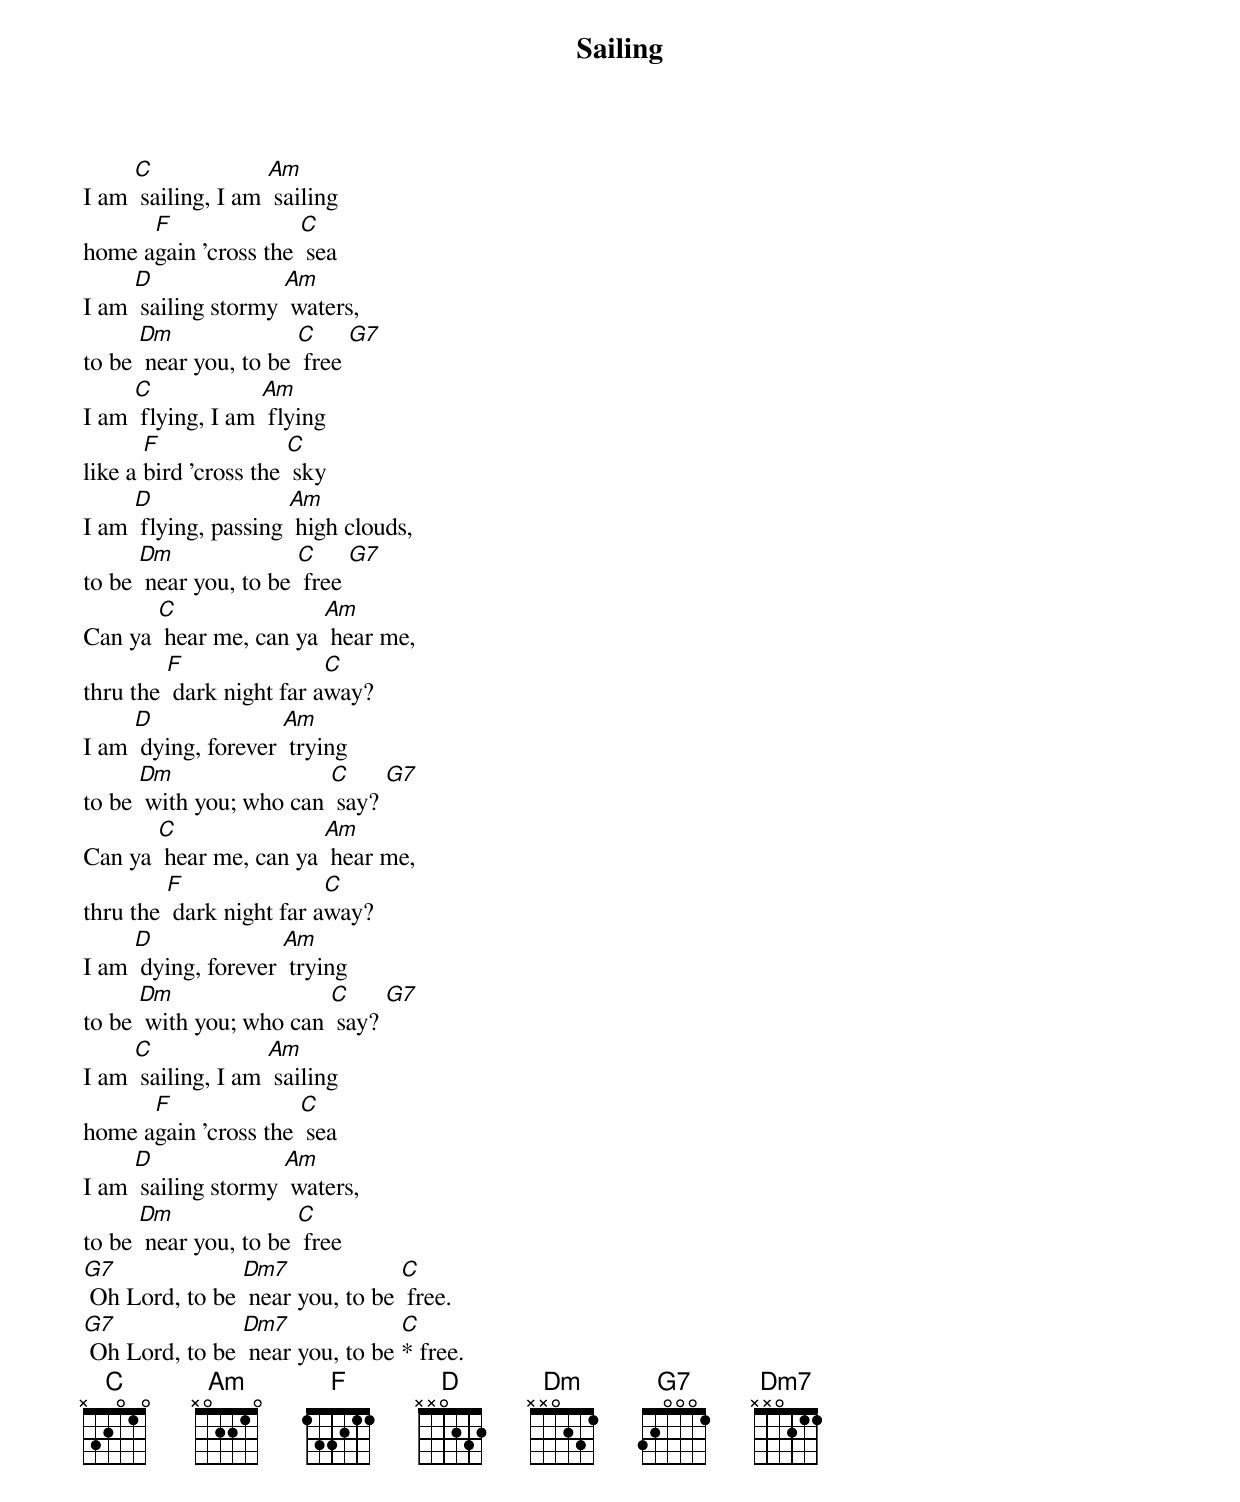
{t: Sailing }
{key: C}
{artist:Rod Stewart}
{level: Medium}

I am [C] sailing, I am [Am] sailing
home a[F]gain 'cross the [C] sea
I am [D] sailing stormy [Am] waters,
to be [Dm] near you, to be [C] free [G7]
{c: }
I am [C] flying, I am [Am] flying
like a [F]bird 'cross the [C] sky
I am [D] flying, passing [Am] high clouds,
to be [Dm] near you, to be [C] free [G7]
{c: }
Can ya [C] hear me, can ya [Am] hear me,
thru the [F] dark night far a[C]way?
I am [D] dying, forever [Am] trying
to be [Dm] with you; who can [C] say? [G7]
{c: }
Can ya [C] hear me, can ya [Am] hear me,
thru the [F] dark night far a[C]way?
I am [D] dying, forever [Am] trying
to be [Dm] with you; who can [C] say? [G7]
{c: }
I am [C] sailing, I am [Am] sailing
home a[F]gain 'cross the [C] sea
I am [D] sailing stormy [Am] waters,
to be [Dm] near you, to be [C] free
{c: }
[G7] Oh Lord, to be [Dm7] near you, to be [C] free.
[G7] Oh Lord, to be [Dm7] near you, to be [C]* free.
